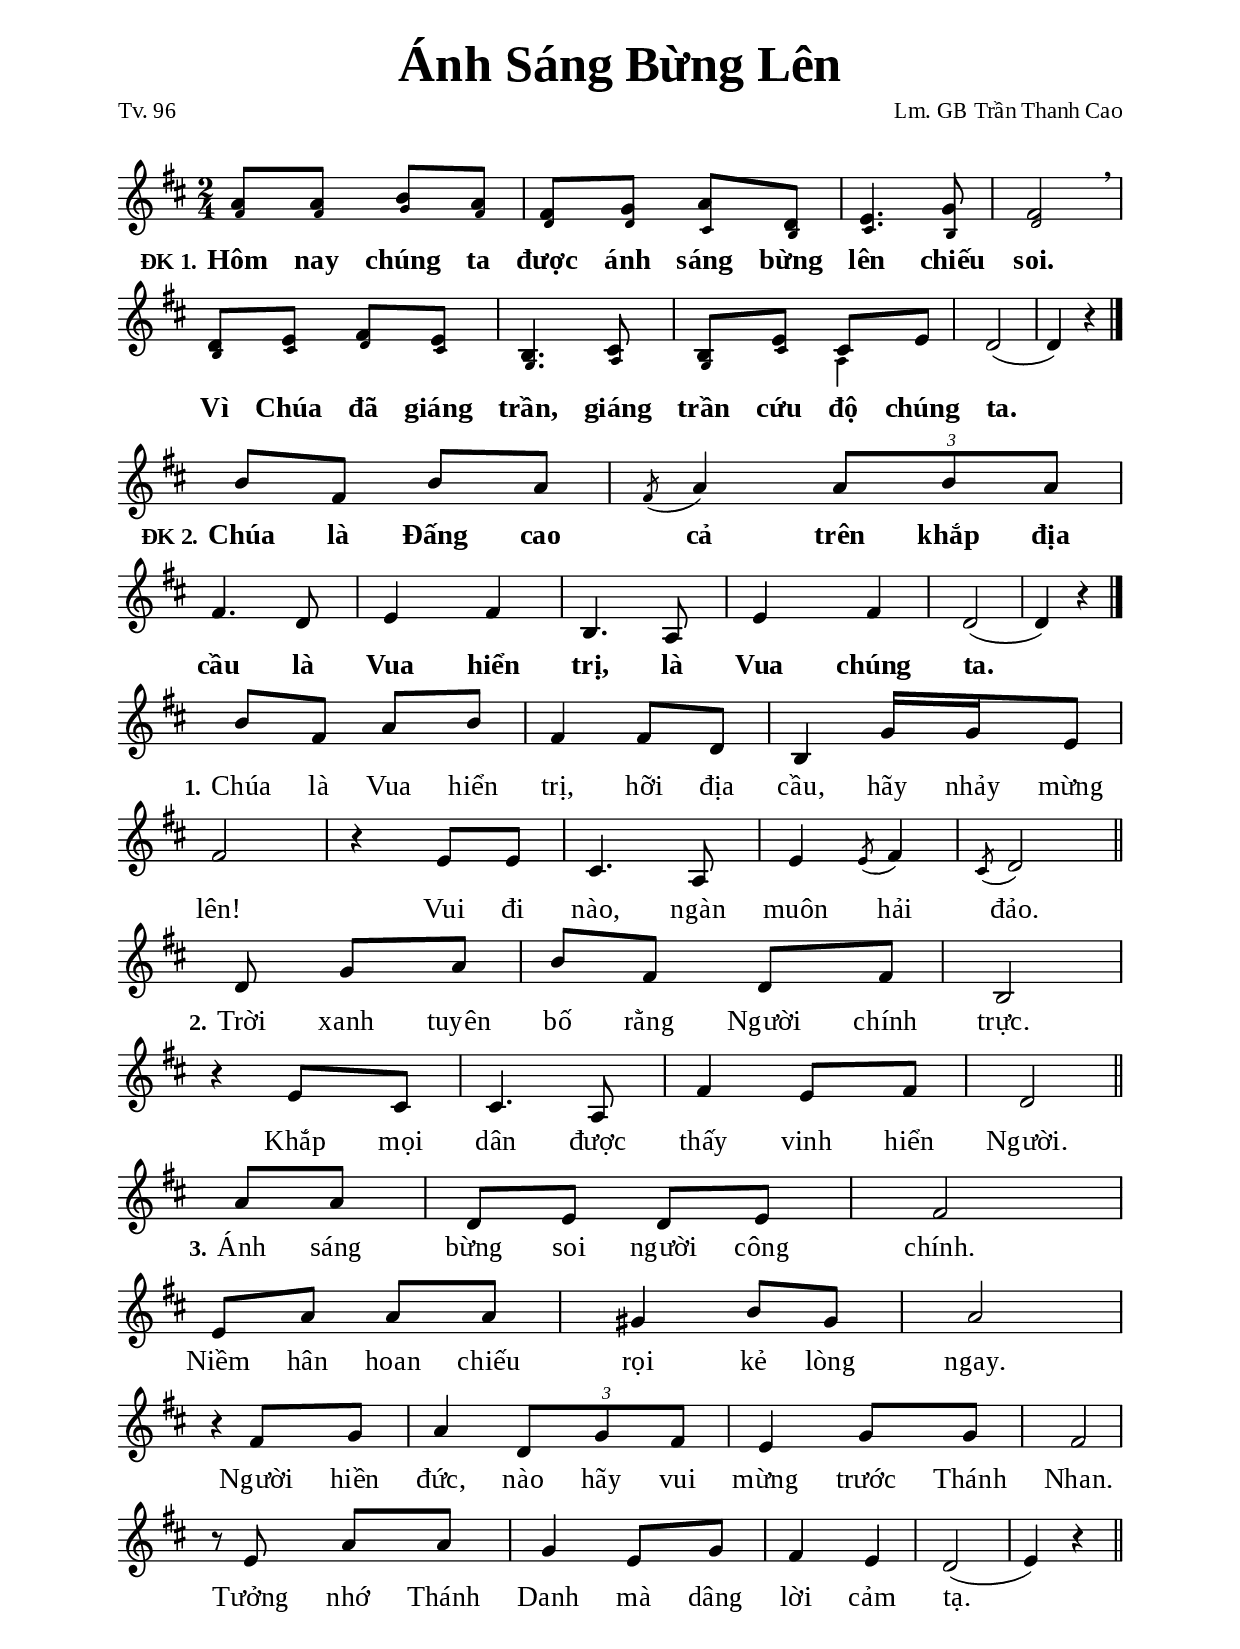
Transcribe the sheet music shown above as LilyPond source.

% Cài đặt chung
\version "2.22.1"
\include "english.ly"

\header {
  title = \markup { \fontsize #3 "Ánh Sáng Bừng Lên" }
  poet = "Tv. 96"
  composer = "Lm. GB Trần Thanh Cao"
  arranger = " "
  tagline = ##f
}

% Nhạc điệp khúc
nhacDiepKhucSop = \relative c'' {
  a8 a b a |
  fs g a d, |
  e4. g8 |
  fs2 \breathe |
  d8 e fs e |
  b4. cs8 |
  b e cs e |
  d2 ( |
  d4) r \bar "|."
}

% Nốt bè phụ
nhacDiepKhucBas = \relative c' {
  fs8 fs 	g fs |
  d d cs b |
  cs4. b8 |
  d2 |
  b8 cs d cs |
  g4. a8 |
  g cs a4 |
  d2 ( |
  d4) r
}

nhacDiepKhucKhac = \relative c'' {
  b8 fs b a |
  \slashedGrace { fs8 (} a4) \tuplet 3/2 { a8 b a } |
  fs4. d8 |
  e4 fs |
  b,4. a8 |
  e'4 fs |
  d2( |
  d4) r \bar "|."
}

% Nhạc phiên khúc
nhacPhienKhucMot = \relative c'' {
  b8 fs a b |
  fs4 fs8 d |
  b4 g'16 g e8 |
  fs2 |
  r4 e8 e |
  cs4. a8 |
  e'4 \acciaccatura e8 fs4 |
  \acciaccatura cs8 d2 \bar "||"
}

nhacPhienKhucHai = \relative c' {
  \partial 4. d8 g a |
  b fs d fs |
  b,2 |
  r4 e8 cs |
  cs4. a8 |
  fs'4 e8 fs |
  d2 \bar "||"
}

nhacPhienKhucBa = \relative c'' {
  \partial 4 a8 a |
  d,8 e d e |
  fs2 |
  e8 a a a |
  gs4b8 gs |
  a2 |
  r4 fs8 g |
  a4 \tuplet 3/2 { d,8 g fs } |
  e4 g8 g |
  fs2 |
  r8 e a a |
  g4 e8 g |
  fs4 e |
  d2 ( |
  e4) r \bar "||"
}

% Lời điệp khúc
loiDiepKhuc = \lyricmode {
  \set stanza = #"ĐK 1."
  Hôm nay chúng ta được ánh sáng bừng lên chiếu soi.
  Vì Chúa đã giáng trần, giáng trần cứu độ chúng ta.
}

loiDiepKhucKhac = \lyricmode {
  \set stanza = #"ĐK 2."
  Chúa là Đấng cao cả trên khắp địa cầu
  là Vua hiển trị, là Vua chúng ta.
}

% Lời phiên khúc
loiPhienKhucMot = \lyricmode {
  \set stanza = #"1."
  Chúa là Vua hiển trị, hỡi địa cầu, hãy nhảy mừng lên!
  Vui đi nào, ngàn muôn hải đảo.
}

loiPhienKhucHai = \lyricmode {
  \set stanza = #"2."
  Trời xanh tuyên bố rằng Người chính trực.
  Khắp mọi dân được thấy vinh hiển Người.
}

loiPhienKhucBa = \lyricmode {
  \set stanza = #"3."
  Ánh sáng bừng soi người công chính.
  Niềm hân hoan chiếu rọi kẻ lòng ngay.
  Người hiền đức, nào hãy vui mừng trước Thánh Nhan.
  Tưởng nhớ Thánh Danh mà dâng lời cảm tạ.
}

% Dàn trang
\paper {
  #(set-paper-size "a4")
  top-margin = 10\mm
  bottom-margin = 10\mm
  left-margin = 20\mm
  right-margin = 20\mm
  indent = #0
  #(define fonts
    (make-pango-font-tree
      "Liberation Serif"
      "Liberation Serif"
      "Liberation Serif"
      (/ 20 20)))
  page-count = #1
  system-system-spacing = #'((basic-distance . 11)
                             (minimum-distance . 11)
                             (padding . 1))
  score-system-spacing = #'((basic-distance . 11)
                             (minimum-distance . 11)
                             (padding . 1))
}

% Thiết lập tông và nhịp
TongNhip = { \key d \major \time 2/4 }

% Đổi kích thước nốt cho bè phụ
notBePhu =
#(define-music-function (font-size music) (number? ly:music?)
   (for-some-music
     (lambda (m)
       (if (music-is-of-type? m 'rhythmic-event)
           (begin
             (set! (ly:music-property m 'tweaks)
                   (cons `(font-size . ,font-size)
                         (ly:music-property m 'tweaks)))
             #t)
           #f))
     music)
   music)

\score {
  \new ChoirStaff <<
    \new Staff = diepKhuc \with {
        \consists "Merge_rests_engraver"
        %\magnifyStaff #(magstep +1)
        printPartCombineTexts = ##f
      }
      <<
      \new Voice \TongNhip \partCombine 
        \nhacDiepKhucSop
        \notBePhu -3 { \nhacDiepKhucBas }
      \new NullVoice = nhacThamChieu \nhacDiepKhucSop
      \new Lyrics \with {
          \override VerticalAxisGroup.
            nonstaff-relatedstaff-spacing.padding = #1
          \override VerticalAxisGroup.
            nonstaff-unrelatedstaff-spacing.padding = #1
        }
        \lyricsto nhacThamChieu \loiDiepKhuc
      >>
  >>
  \layout {
    \override Lyrics.LyricText.font-series = #'bold
    \override Lyrics.LyricText.font-size = #+2
    \override Lyrics.LyricSpace.minimum-distance = #2.5
    \override Score.BarNumber.break-visibility = ##(#f #f #f)
    \override Score.SpacingSpanner.uniform-stretching = ##t
  }
}

%\markup { \vspace #0.5 }

\score {
  \new ChoirStaff <<
    \new Staff = phienKhuc \with {
        %\magnifyStaff #(magstep +1)
      }
      <<
      \new Voice = beSop {
        \TongNhip \nhacDiepKhucKhac
      }
    >>
    \new Lyrics \with {
          \override VerticalAxisGroup.
            nonstaff-relatedstaff-spacing.padding = #1
          \override VerticalAxisGroup.
            nonstaff-unrelatedstaff-spacing.padding = #1
        }
        \lyricsto beSop \loiDiepKhucKhac
  >>
  \layout {
    \override Lyrics.LyricText.font-series = #'bold
    \override Staff.TimeSignature.transparent = ##t
    \override Lyrics.LyricText.font-size = #+2
    \override Lyrics.LyricSpace.minimum-distance = #5
    \override Score.BarNumber.break-visibility = ##(#f #f #f)
    \override Score.SpacingSpanner.uniform-stretching = ##t
  }
}

%\markup { \vspace #0.5 }

\score {
  \new ChoirStaff <<
    \new Staff = phienKhuc \with {
        %\magnifyStaff #(magstep +1)
      }
      <<
      \new Voice = beSop {
        \TongNhip \nhacPhienKhucMot
      }
    >>
    \new Lyrics \with {
          \override VerticalAxisGroup.
            nonstaff-relatedstaff-spacing.padding = #1
          \override VerticalAxisGroup.
            nonstaff-unrelatedstaff-spacing.padding = #1
        }
        \lyricsto beSop \loiPhienKhucMot
  >>
  \layout {
    \override Staff.TimeSignature.transparent = ##t
    \override Lyrics.LyricText.font-size = #+2
    \override Lyrics.LyricSpace.minimum-distance = #3.5
    \override Score.BarNumber.break-visibility = ##(#f #f #f)
    \override Score.SpacingSpanner.uniform-stretching = ##t
  }
}

\score {
  \new ChoirStaff <<
    \new Staff = phienKhuc \with {
        %\magnifyStaff #(magstep +1)
      }
      <<
      \new Voice = beSop {
        \TongNhip \nhacPhienKhucHai
      }
    >>
    \new Lyrics \with {
          \override VerticalAxisGroup.
            nonstaff-relatedstaff-spacing.padding = #1
          \override VerticalAxisGroup.
            nonstaff-unrelatedstaff-spacing.padding = #1
        }
        \lyricsto beSop \loiPhienKhucHai
  >>
  \layout {
    \override Staff.TimeSignature.transparent = ##t
    \override Lyrics.LyricText.font-size = #+2
    \override Lyrics.LyricSpace.minimum-distance = #5
    \override Score.BarNumber.break-visibility = ##(#f #f #f)
    \override Score.SpacingSpanner.uniform-stretching = ##t
  }
}

\score {
  \new ChoirStaff <<
    \new Staff = phienKhuc \with {
        %\magnifyStaff #(magstep +1)
      }
      <<
      \new Voice = beSop {
        \TongNhip \nhacPhienKhucBa
      }
    >>
    \new Lyrics \with {
          \override VerticalAxisGroup.
            nonstaff-relatedstaff-spacing.padding = #1
          \override VerticalAxisGroup.
            nonstaff-unrelatedstaff-spacing.padding = #1
        }
        \lyricsto beSop \loiPhienKhucBa
  >>
  \layout {
    \override Staff.TimeSignature.transparent = ##t
    \override Lyrics.LyricText.font-size = #+2
    \override Lyrics.LyricSpace.minimum-distance = #3.5
    \override Score.BarNumber.break-visibility = ##(#f #f #f)
    \override Score.SpacingSpanner.uniform-stretching = ##t
  }
}